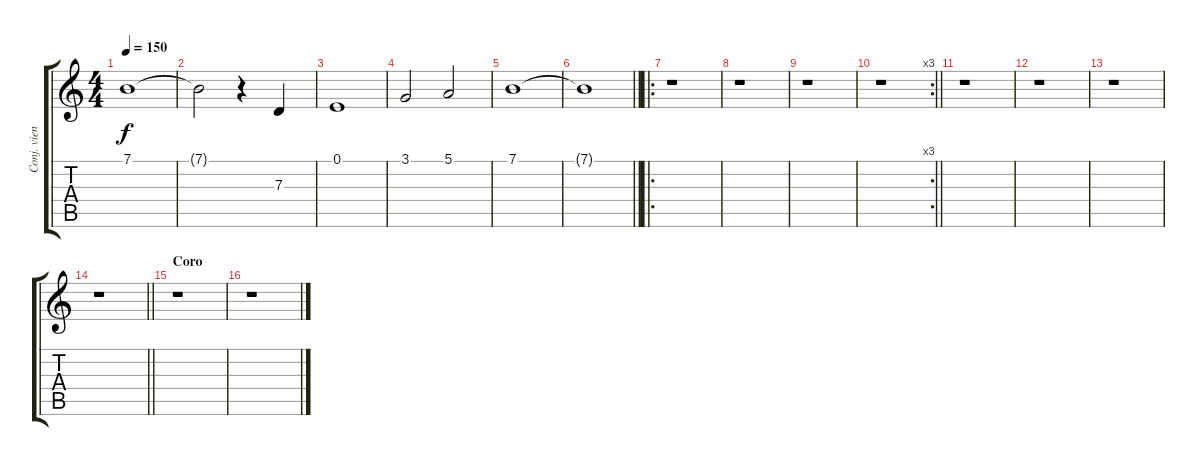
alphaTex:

\track ("Conj. vientos" "Conj. vien") {instrument tuba}
\staff {score tabs}
\tuning (E4 B3 G3 D3 A2 E2) {hide}
\ts (4 4)
\tempo 150
\clef g2
\ks c
7.1.1{dy f} |
7.1{t}.2 r.4 7.3.4 |
0.1.1 |
3.1.2 5.1.2 |
7.1.1 |
\barLineRight lightlight
7.1{t}.1 |
\ro
r.1 |
r.1 |
r.1 |
\rc 3
\barLineRight lightlight
r.1 |
r.1 |
r.1 |
r.1 |
\barLineRight lightlight
r.1 |
\section ("" "Coro")
r.1 |
r.1
